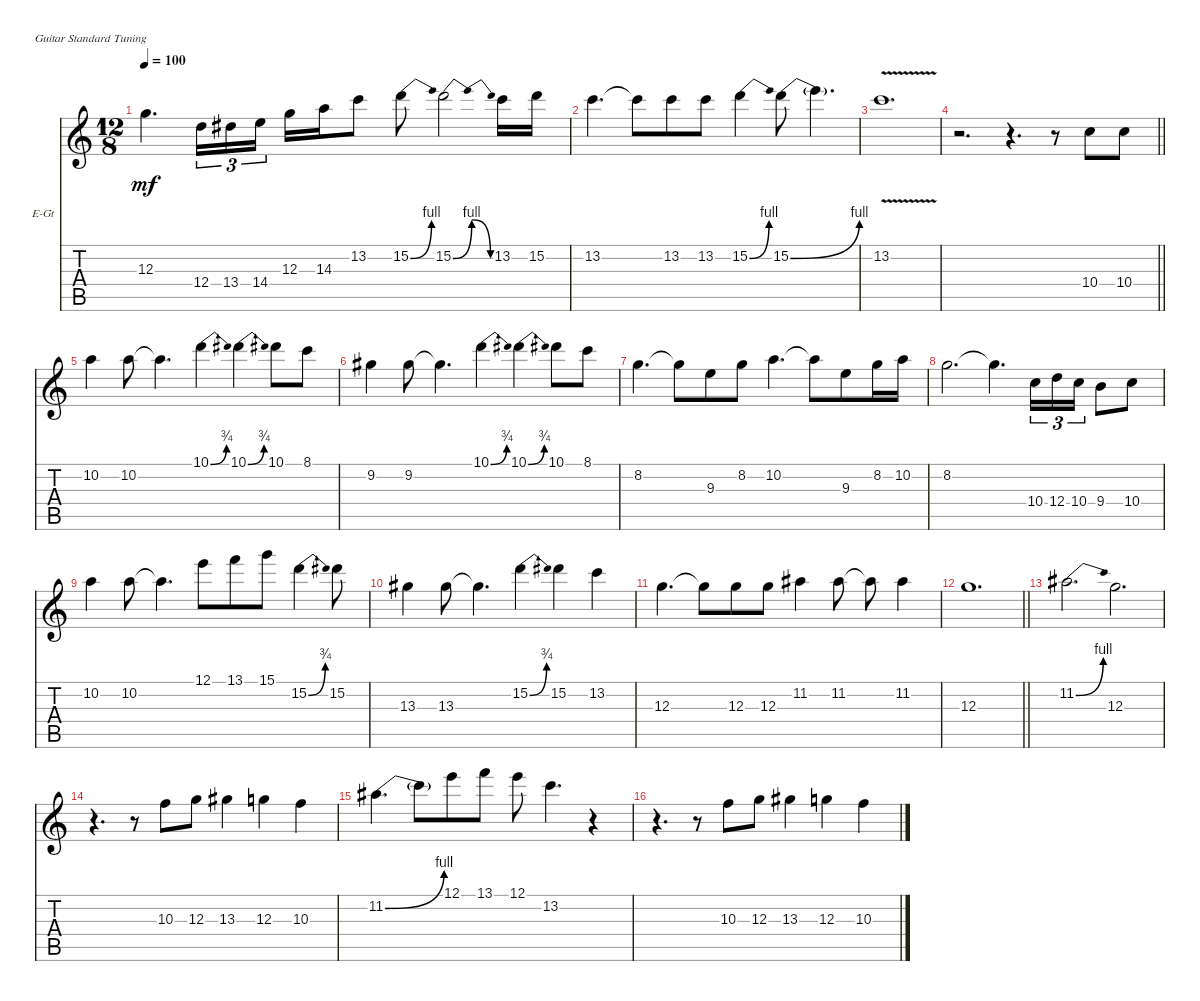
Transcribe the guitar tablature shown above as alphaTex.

\defaultSystemsLayout 4
\bracketExtendMode nobrackets
\firstSystemTrackNameOrientation horizontal
\otherSystemsTrackNameOrientation horizontal
\track ("Electric Guitar" "E-Gt") {instrument electricguitarjazz}
\staff {score tabs}
\tuning (E4 B3 G3 D3 A2 E2)
\ts (12 8)
\tempo 100
\clef g2
\ks c
12.3.4{d dy mf} 12.4.16{tu (3 2)} 13.4.16{tu (3 2)} 14.4.16{tu (3 2)} 12.3.16 14.3.16 13.2.8 15.2{be (bend 0 0 15 4)}.8 15.2{be (bendrelease 0 0 14.399999999999999 4 20.4 4 30 0)}.2 13.2.16 15.2.16 |
13.2.4{d} 13.2{t}.8 13.2.8 13.2.8 15.2{be (bend 0 0 15 4)}.4 15.2{be (bend 0 0 15 4)}.8 15.2{t}.4{d} |
13.2{v}.1{d} |
\barLineRight lightlight
r.2{d} r.4{d} r.8 10.4.8 10.4.8 |
10.2.4 10.2.8 10.2{t}.4{d} 10.1{be (bend 0 0 15 3)}.4 10.1{be (bend 0 0 14.399999999999999 3)}.4 10.1.8 8.1.8 |
9.2.4 9.2.8 9.2{t}.4{d} 10.1{be (bend 0 0 15.6 3)}.4 10.1{be (bend 0 0 14.399999999999999 3)}.4 10.1.8 8.1.8 |
8.2.4{d} 8.2{t}.8 9.3.8 8.2.8 10.2.4{d} 10.2{t}.8 9.3.8 8.2.16 10.2.16 |
8.2.2{d} 8.2{t}.4{d} 10.4.16{tu (3 2)} 12.4.16{tu (3 2)} 10.4.16{tu (3 2)} 9.4.8 10.4.8 |
10.2.4 10.2.8 10.2{t}.4{d} 12.1.8 13.1.8 15.1.8 15.2{be (bend 0 0 14.399999999999999 3)}.4 15.2.8 |
13.3.4 13.3.8 13.3{t}.4{d} 15.2{be (bend 0 0 14.399999999999999 3)}.4 15.2.4 13.2.4 |
12.3.4{d} 12.3{t}.8 12.3.8 12.3.8 11.2.4 11.2.8 11.2{t}.8 11.2.4 |
\barLineRight lightlight
12.3.1{d} |
11.2{be (bend 0 0 24.599999999999998 4)}.2{d} 12.3.2{d} |
r.4{d} r.8 10.3.8 12.3.8 13.3.4 12.3.4 10.3.4 |
11.2{be (bend 0 0 24.599999999999998 4)}.4{d} 11.2{t}.8 12.1.8 13.1.8 12.1.8 13.2.4{d} r.4 |
r.4{d} r.8 10.3.8 12.3.8 13.3.4 12.3.4 10.3.4
